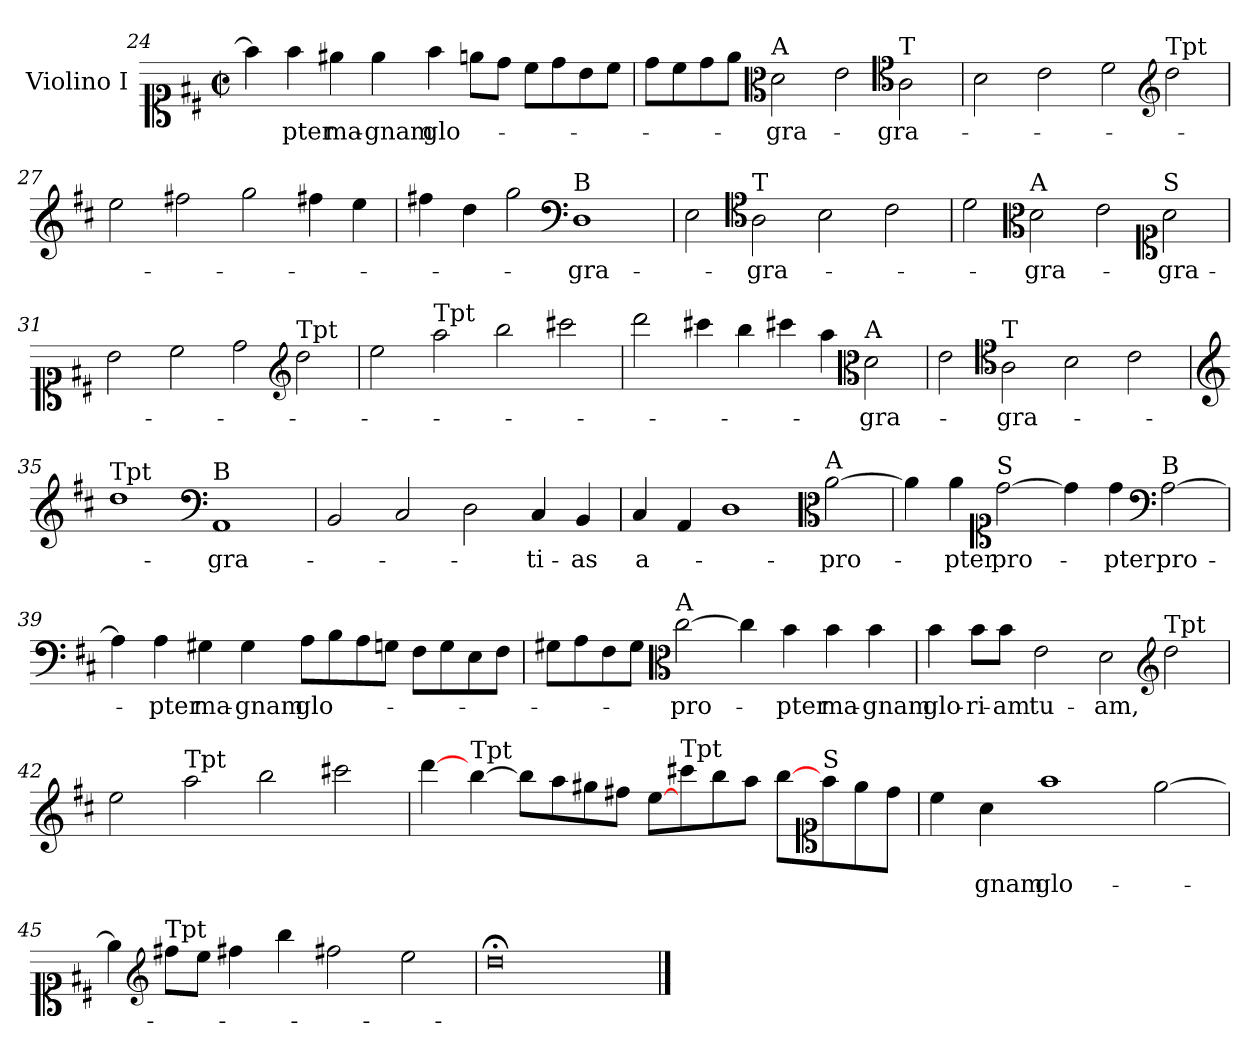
**kern	**text
*part1	*part1
*staff1	*staff1
*I"Violino I	*
*I'Vln. I	*
*clefC1	*
*k[f#c#]	*
*M4/2	*
*met(c|)	*
=24	=24
4ff#]	.
4ff#	-pter
4ee#X	ma-
4ee#	-gnam
4ff#	glo-
8een\L	.
8dd\J	.
8cc#\L	.
8dd\	.
8b\	.
8cc#\J	.
=25	=25
8dd\L	.
8cc#\	.
8dd\	.
8ee\J	.
*clefC3	*
!LO:TX:a:t=A	!
2d	gra-
2e	.
*clefC4	*
!LO:TX:a:t=T	!
2A	gra-
=26	=26
2B	.
2c#	.
2d	.
*clefG2	*
!LO:TX:a:t=Tpt	!
2dd	.
=27	=27
2ee	.
2ff#X	.
2gg	.
4ff#X	.
4ee	.
=28	=28
4ff#X	.
4dd	.
2gg	.
*clefF4	*
!LO:TX:a:t=B	!
1D	gra-
=29	=29
2E	.
*clefC4	*
!LO:TX:a:t=T	!
2A	gra-
2B	.
2c#	.
=30	=30
2d	.
*clefC3	*
!LO:TX:a:t=A	!
2d	gra-
2e	.
*clefC1	*
!LO:TX:a:t=S	!
2a	gra-
=31	=31
2b	.
2cc#	.
2dd	.
*clefG2	*
!LO:TX:a:t=Tpt	!
2dd	.
=32	=32
2ee	.
!LO:TX:a:t=Tpt	!
2aa	.
2bb	.
2ccc#X	.
=33	=33
2ddd	.
4ccc#X	.
4bb	.
4ccc#X	.
4aa	.
*clefC3	*
!LO:TX:a:t=A	!
2d	gra-
=34	=34
2e	.
*clefC4	*
!LO:TX:a:t=T	!
2A	gra-
2B	.
2c#	.
=35	=35
*clefG2	*
!LO:TX:a:t=Tpt	!
1dd	.
*clefF4	*
!LO:TX:a:t=B	!
1AA	gra-
=36	=36
2BB	.
2C#	.
2D	.
4C#	-ti-
4BB	-as
=37	=37
4C#	a-
4AA	.
1D	.
*clefC3	*
!LO:TX:a:t=A	!
[2a	pro-
=38	=38
4a]	.
4a	-pter
*clefC1	*
!LO:TX:a:t=S	!
[2dd	pro-
4dd]	.
4dd	-pter
*clefF4	*
!LO:TX:a:t=B	!
[2A	pro-
=39	=39
4A]	.
4A	-pter
4G#X	ma-
4G#	-gnam
8A\L	glo-
8B\	.
8A\	.
8Gn\J	.
8F#\L	.
8G\	.
8E\	.
8F#\J	.
=40	=40
8G#X\L	.
8A\	.
8F#\	.
8G#\J	.
*clefC3	*
!LO:TX:a:t=A	!
[2cc#	pro-
4cc#]	.
4b	-pter
4b	ma-
4b	-gnam
=41	=41
4b	glo-
8b\L	-ri-
8b\J	-am
2e	tu-
2d	-am,
*clefG2	*
!LO:TX:a:t=Tpt	!
2dd	.
=42	=42
2ee	.
!LO:TX:a:t=Tpt	!
2aa	.
2bb	.
2ccc#X	.
=43	=43
[4ddd	.
!LO:TX:a:t=Tpt	!
[4bb	.
8bb\L]	.
8aa\	.
8gg#X\	.
8ff#X\J	.
[8ee\L	.
!LO:TX:a:t=Tpt	!
8ccc#X\	.
8bb\	.
8aa\J	.
[8bb\L	.
*clefC1	*
!LO:TX:a:t=S	!
8ff#\	.
8ee\	.
8dd\J	.
=44	=44
4cc#	.
4a	-gnam
1ff#	glo-
[2ee	.
=45	=45
4ee]	.
*clefG2	*
!LO:TX:a:t=Tpt	!
8ff#X\L	.
8ee\J	.
4ff#X	.
4bb	.
2ff#X	.
2ee	.
=46	=46
0dd;<	.
==	==
*-	*-
